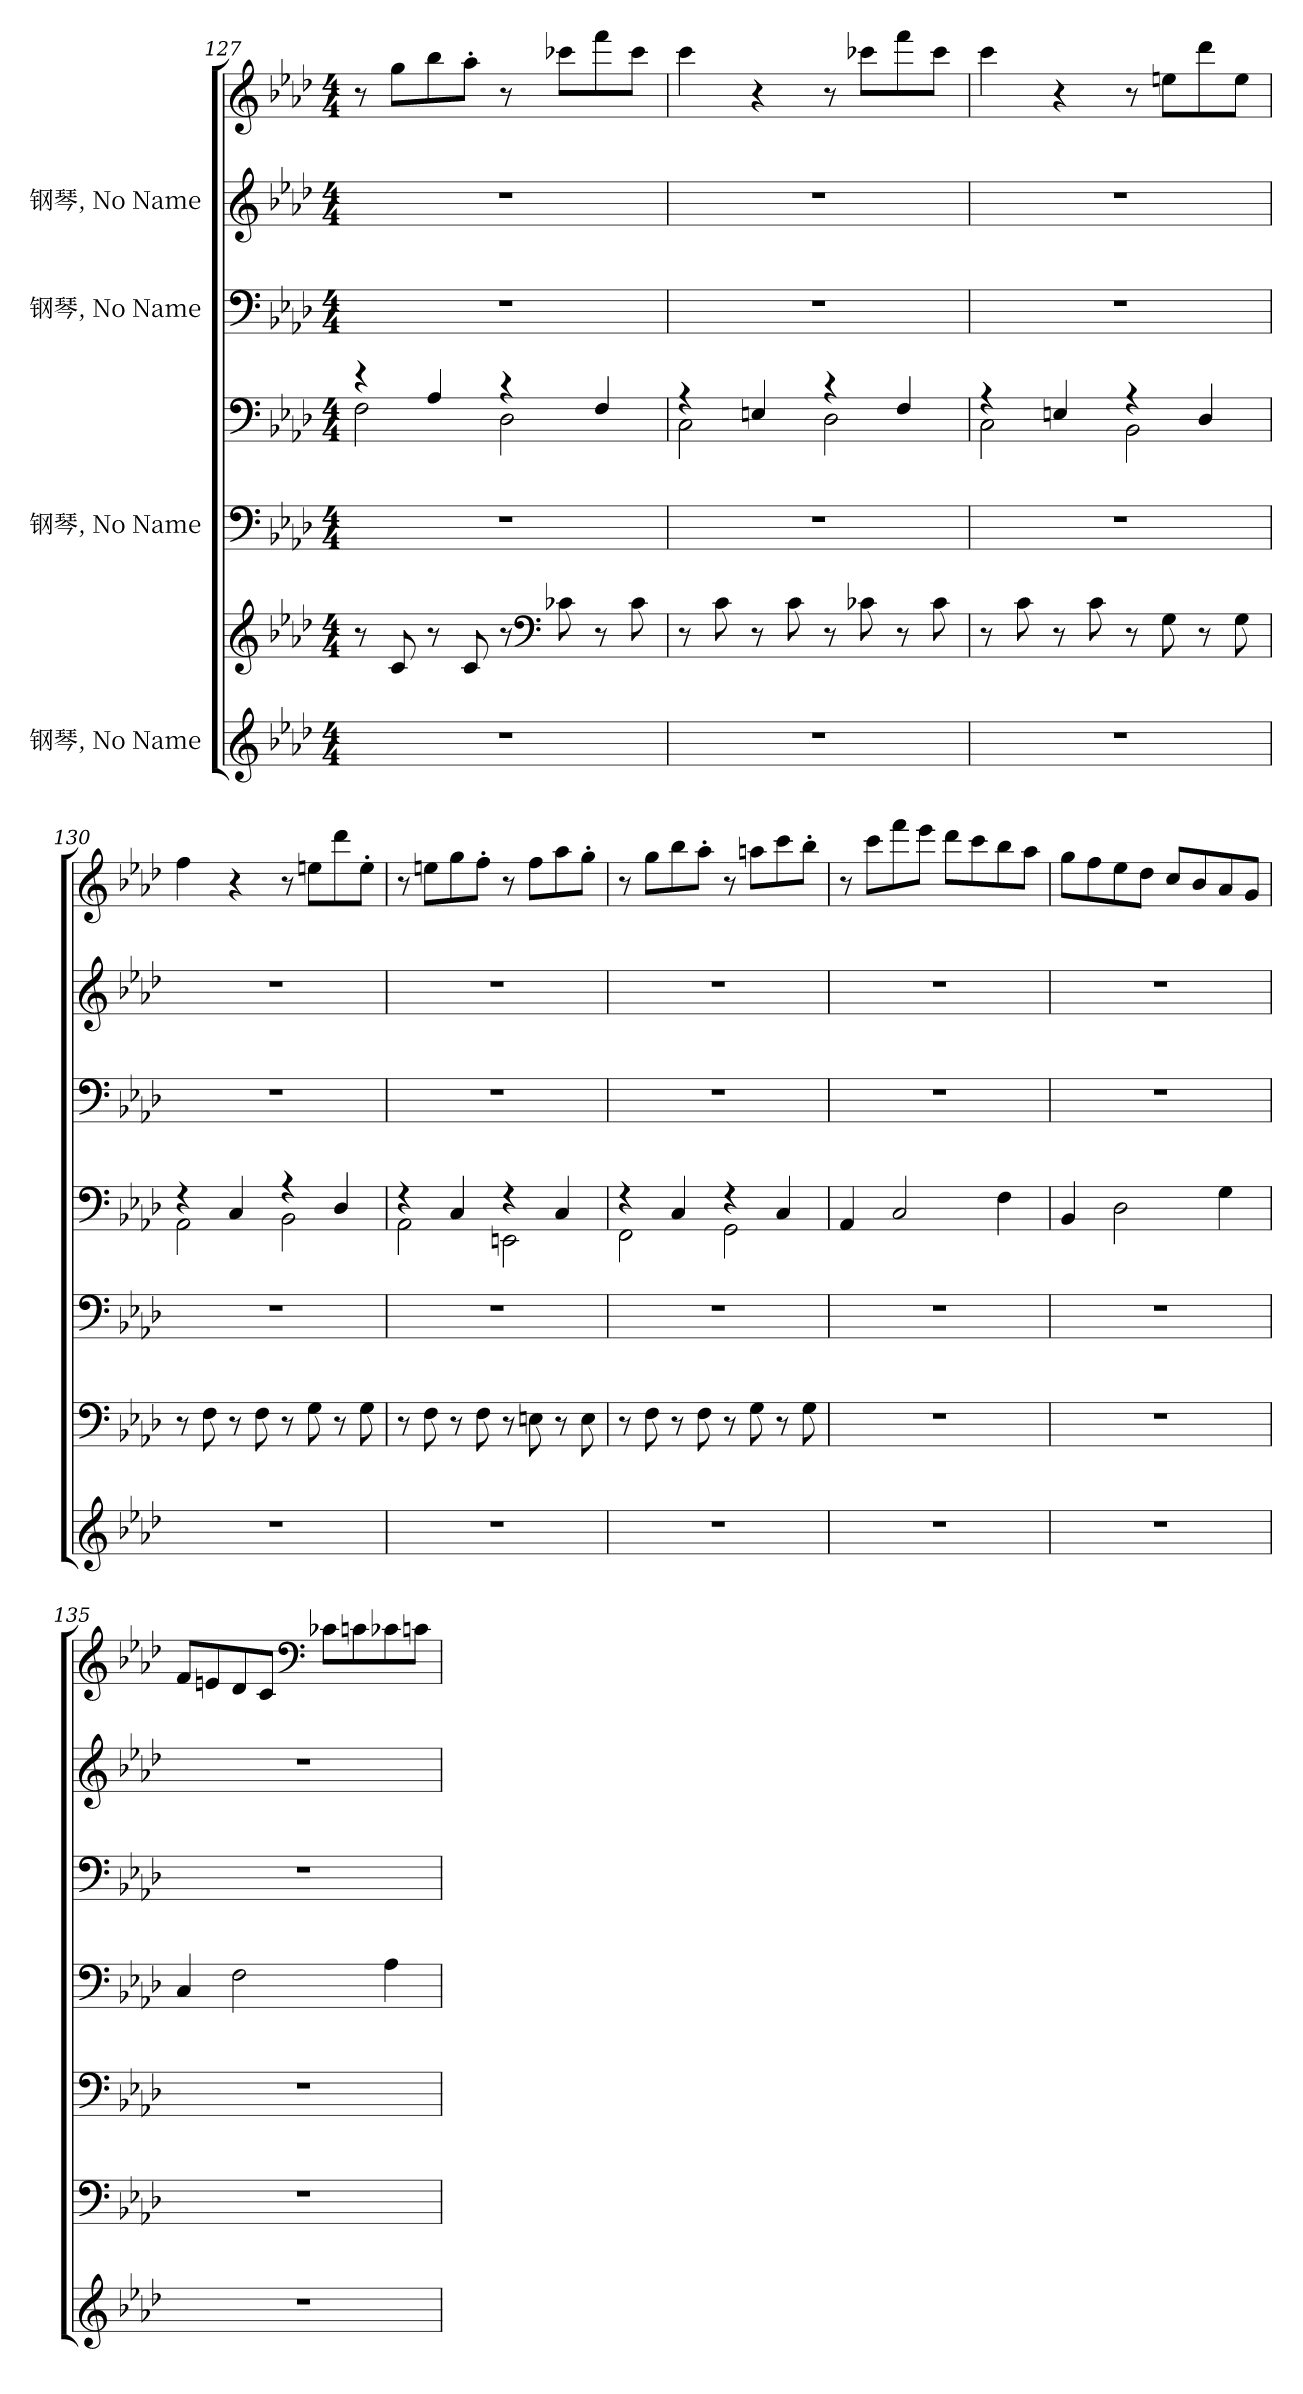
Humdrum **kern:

**kern	**kern	**kern	**kern	**kern	**kern	**kern
*part4	*part4	*part3	*part3	*part2	*part1	*part1
*staff7	*staff6	*staff5	*staff4	*staff3	*staff2	*staff1
*I"钢琴, No Name	*	*I"钢琴, No Name	*	*I"钢琴, No Name	*I"钢琴, No Name	*
!!LO:PB:g=z
*clefG2	*clefG2	*clefF4	*clefF4	*clefF4	*clefG2	*clefG2
*k[b-e-a-d-]	*k[b-e-a-d-]	*k[b-e-a-d-]	*k[b-e-a-d-]	*k[b-e-a-d-]	*k[b-e-a-d-]	*k[b-e-a-d-]
*M4/4	*M4/4	*M4/4	*M4/4	*M4/4	*M4/4	*M4/4
=127	=127	=127	=127	=127	=127	=127
*	*	*	*^	*	*	*
1r	8r	1r	4r	2F\	1r	1r	8r
.	8c/	.	.	.	.	.	8gg\L
.	8r	.	4A-/	.	.	.	8bb-\
.	8c/	.	.	.	.	.	8aa-'\J
.	8r	.	4r	2D-\	.	.	8r
*	*clefF4	*	*	*	*	*	*
.	8c-X\	.	.	.	.	.	8ccc-X\L
.	8r	.	4F/	.	.	.	8fff\
.	8c-\	.	.	.	.	.	8ccc-\J
=128	=128	=128	=128	=128	=128	=128	=128
1r	8r	1r	4r	2C\	1r	1r	4ccc\
.	8c\	.	.	.	.	.	.
.	8r	.	4En/	.	.	.	4r
.	8c\	.	.	.	.	.	.
.	8r	.	4r	2D-\	.	.	8r
.	8c-X\	.	.	.	.	.	8ccc-X\L
.	8r	.	4F/	.	.	.	8fff\
.	8c-\	.	.	.	.	.	8ccc-\J
=129	=129	=129	=129	=129	=129	=129	=129
1r	8r	1r	4r	2C\	1r	1r	4ccc\
.	8c\	.	.	.	.	.	.
.	8r	.	4En/	.	.	.	4r
.	8c\	.	.	.	.	.	.
.	8r	.	4r	2BB-\	.	.	8r
.	8G\	.	.	.	.	.	8een\L
.	8r	.	4D-/	.	.	.	8ddd-\
.	8G\	.	.	.	.	.	8ee\J
=130	=130	=130	=130	=130	=130	=130	=130
1r	8r	1r	4r	2AA-\	1r	1r	4ff\
.	8F\	.	.	.	.	.	.
.	8r	.	4C/	.	.	.	4r
.	8F\	.	.	.	.	.	.
.	8r	.	4r	2BB-\	.	.	8r
.	8G\	.	.	.	.	.	8een\L
.	8r	.	4D-/	.	.	.	8ddd-\
.	8G\	.	.	.	.	.	8ee'\J
!!LO:PB:g=z
=131	=131	=131	=131	=131	=131	=131	=131
1r	8r	1r	4r	2AA-\	1r	1r	8r
.	8F\	.	.	.	.	.	8een\L
.	8r	.	4C/	.	.	.	8gg\
.	8F\	.	.	.	.	.	8ff'\J
.	8r	.	4r	2EEn\	.	.	8r
.	8En\	.	.	.	.	.	8ff\L
.	8r	.	4C/	.	.	.	8aa-\
.	8E\	.	.	.	.	.	8gg'\J
=132	=132	=132	=132	=132	=132	=132	=132
1r	8r	1r	4r	2FF\	1r	1r	8r
.	8F\	.	.	.	.	.	8gg\L
.	8r	.	4C/	.	.	.	8bb-\
.	8F\	.	.	.	.	.	8aa-'\J
.	8r	.	4r	2GG\	.	.	8r
.	8G\	.	.	.	.	.	8aan\L
.	8r	.	4C/	.	.	.	8ccc\
.	8G\	.	.	.	.	.	8bb-'\J
*	*	*	*v	*v	*	*	*
=133	=133	=133	=133	=133	=133	=133
1r	1r	1r	4AA-/	1r	1r	8r
.	.	.	.	.	.	8ccc\L
.	.	.	2C/	.	.	8fff\
.	.	.	.	.	.	8eee-\J
.	.	.	.	.	.	8ddd-\L
.	.	.	.	.	.	8ccc\
.	.	.	4F\	.	.	8bb-\
.	.	.	.	.	.	8aa-\J
=134	=134	=134	=134	=134	=134	=134
*	*	*	*	*	*	*MM236
1r	1r	1r	4BB-/	1r	1r	8gg\L
.	.	.	.	.	.	8ff\
.	.	.	2D-\	.	.	8ee-\
.	.	.	.	.	.	8dd-\J
.	.	.	.	.	.	8cc/L
.	.	.	.	.	.	8b-/
.	.	.	4G\	.	.	8a-/
.	.	.	.	.	.	8g/J
!!LO:PB:g=z
=135	=135	=135	=135	=135	=135	=135
*	*	*	*	*	*	*MM236
1r	1r	1r	4C/	1r	1r	8f/L
.	.	.	.	.	.	8en/
.	.	.	2F\	.	.	8d-/
.	.	.	.	.	.	8c/J
*	*	*	*	*	*	*clefF4
.	.	.	.	.	.	8c-X\L
.	.	.	.	.	.	8cn\
.	.	.	4A-\	.	.	8c-X\
.	.	.	.	.	.	8cn\J
=	=	=	=	=	=	=
*-	*-	*-	*-	*-	*-	*-
